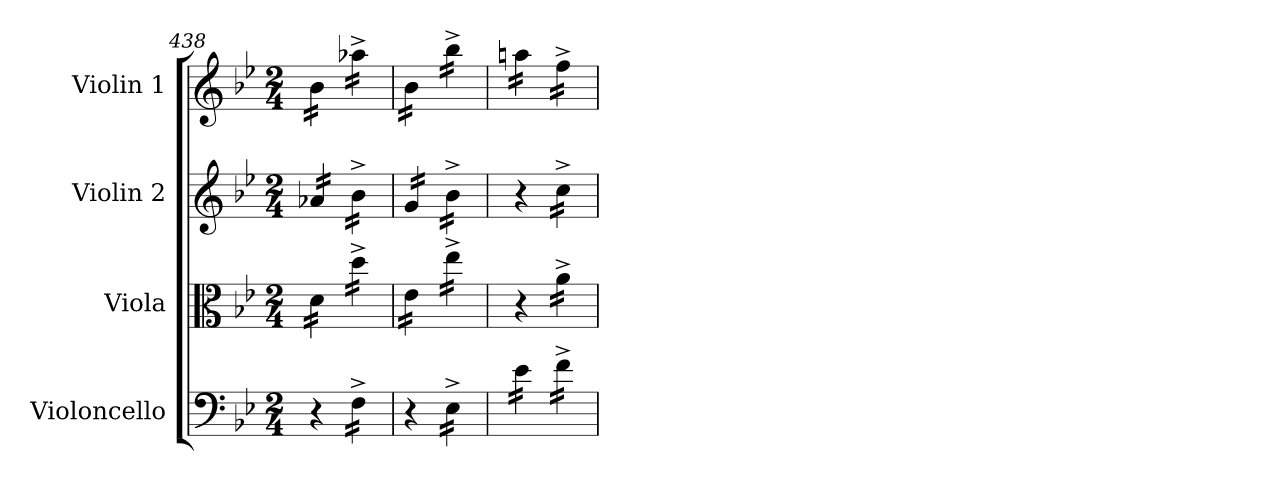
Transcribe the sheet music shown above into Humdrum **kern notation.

**kern	**kern	**kern	**kern
*part4	*part3	*part2	*part1
*staff4	*staff3	*staff2	*staff1
*I"Violoncello	*I"Viola	*I"Violin 2	*I"Violin 1
*I'Vc	*I'Vla	*I'Vln	*I'Vln
*clefF4	*clefC3	*clefG2	*clefG2
*k[b-e-]	*k[b-e-]	*k[b-e-]	*k[b-e-]
*M2/4	*M2/4	*M2/4	*M2/4
=438	=438	=438	=438
*	*tremolo	*	*
*	*	*tremolo	*
*	*	*	*tremolo
4r	16d\LL	16a-X/LL	16b-\LL
.	16d\	16a-X/	16b-\
.	16d\	16a-X/	16b-\
.	16d\JJ	16a-X/JJ	16b-\JJ
*tremolo	*	*	*
16F^\LL	16dd^\LL	16b-^\LL	16aa-X^\LL
16F^\	16dd^\	16b-^\	16aa-X^\
16F^\	16dd^\	16b-^\	16aa-X^\
16F^\JJ	16dd^\JJ	16b-^\JJ	16aa-X^\JJ
=439	=439	=439	=439
4r	16e-\LL	16g/LL	16b-\LL
.	16e-\	16g/	16b-\
.	16e-\	16g/	16b-\
.	16e-\JJ	16g/JJ	16b-\JJ
16E-^\LL	16ee-^\LL	16b-^\LL	16bb-^\LL
16E-^\	16ee-^\	16b-^\	16bb-^\
16E-^\	16ee-^\	16b-^\	16bb-^\
16E-^\JJ	16ee-^\JJ	16b-^\JJ	16bb-^\JJ
=440	=440	=440	=440
16e-\LL	4r	4r	16aan\LL
16e-\	.	.	16aan\
16e-\	.	.	16aan\
16e-\JJ	.	.	16aan\JJ
16f^\LL	16a^\LL	16cc^\LL	16ff^\LL
16f^\	16a^\	16cc^\	16ff^\
16f^\	16a^\	16cc^\	16ff^\
16f^\JJ	16a^\JJ	16cc^\JJ	16ff^\JJ
*	*	*	*Xtremolo
*	*	*Xtremolo	*
*	*Xtremolo	*	*
*Xtremolo	*	*	*
=	=	=	=
*-	*-	*-	*-
